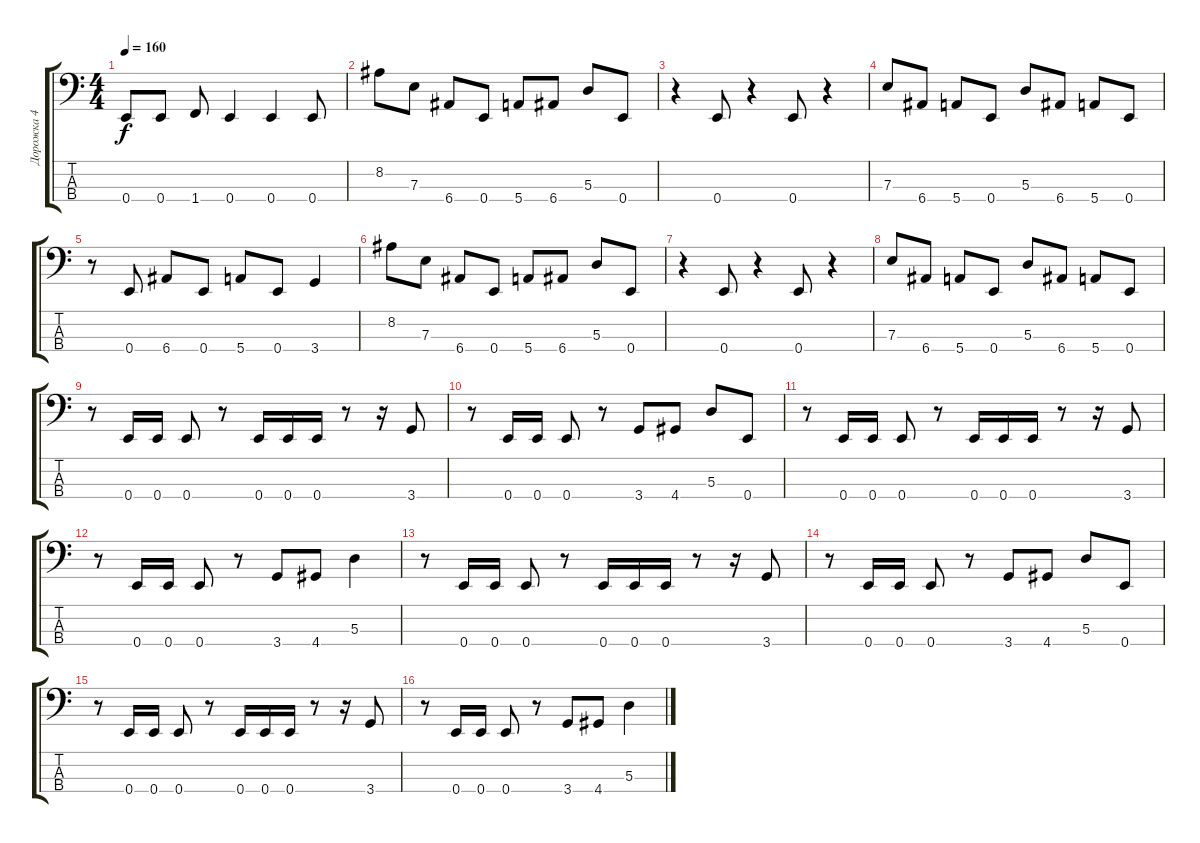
\track ("Дорожка 4" "Дорожка 4") {instrument electricbassfinger}
\staff {score tabs}
\tuning (G2 D2 A1 E1) {hide}
\ts (4 4)
\tempo 160
\clef f4
\ks c
0.4{t}.8{dy f} 0.4.8 1.4.8 0.4.4 0.4.4 0.4.8 |
8.2.8 7.3.8 6.4.8 0.4.8 5.4.8 6.4.8 5.3.8 0.4.8 |
r.4 0.4.8 r.4 0.4.8 r.4 |
7.3.8 6.4.8 5.4.8 0.4.8 5.3.8 6.4.8 5.4.8 0.4.8 |
r.8 0.4.8 6.4.8 0.4.8 5.4.8 0.4.8 3.4.4 |
8.2.8 7.3.8 6.4.8 0.4.8 5.4.8 6.4.8 5.3.8 0.4.8 |
r.4 0.4.8 r.4 0.4.8 r.4 |
7.3.8 6.4.8 5.4.8 0.4.8 5.3.8 6.4.8 5.4.8 0.4.8 |
r.8 0.4.16 0.4.16 0.4.8 r.8 0.4.16 0.4.16 0.4.16 r.8 r.16 3.4.8 |
r.8 0.4.16 0.4.16 0.4.8 r.8 3.4.8 4.4.8 5.3.8 0.4.8 |
r.8 0.4.16 0.4.16 0.4.8 r.8 0.4.16 0.4.16 0.4.16 r.8 r.16 3.4.8 |
r.8 0.4.16 0.4.16 0.4.8 r.8 3.4.8 4.4.8 5.3.4 |
r.8 0.4.16 0.4.16 0.4.8 r.8 0.4.16 0.4.16 0.4.16 r.8 r.16 3.4.8 |
r.8 0.4.16 0.4.16 0.4.8 r.8 3.4.8 4.4.8 5.3.8 0.4.8 |
r.8 0.4.16 0.4.16 0.4.8 r.8 0.4.16 0.4.16 0.4.16 r.8 r.16 3.4.8 |
r.8 0.4.16 0.4.16 0.4.8 r.8 3.4.8 4.4.8 5.3.4
